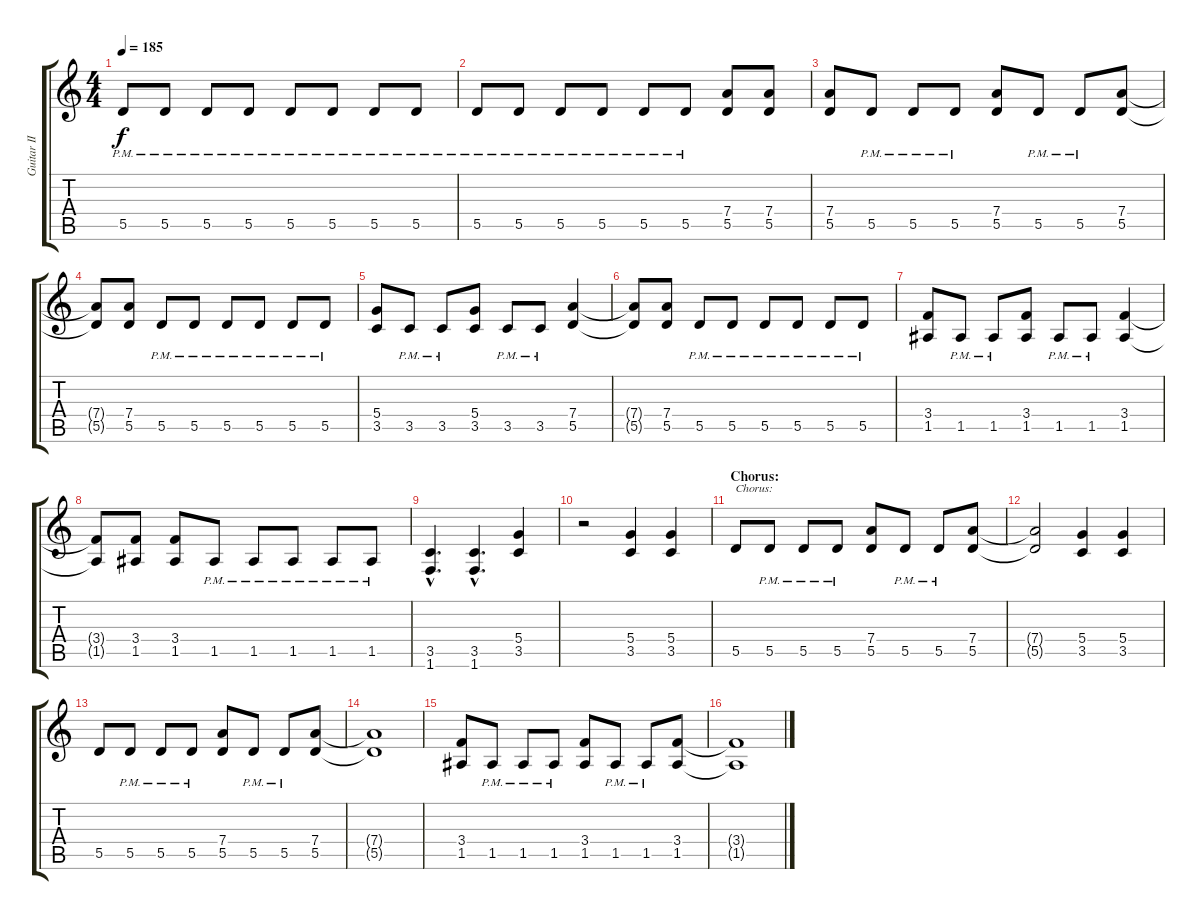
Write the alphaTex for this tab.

\track ("Guitar II" "Guitar II") {instrument distortionguitar}
\staff {score tabs}
\tuning (E4 B3 G3 D3 A2 E2) {hide}
\ts (4 4)
\tempo 185
\clef g2
\ks c
5.5{pm}.8{dy f} 5.5{pm}.8 5.5{pm}.8 5.5{pm}.8 5.5{pm}.8 5.5{pm}.8 5.5{pm}.8 5.5{pm}.8 |
5.5{pm}.8 5.5{pm}.8 5.5{pm}.8 5.5{pm}.8 5.5{pm}.8 5.5{pm}.8 (7.4 5.5).8 (7.4 5.5).8 |
(7.4 5.5).8 5.5{pm}.8 5.5{pm}.8 5.5{pm}.8 (7.4 5.5).8 5.5{pm}.8 5.5{pm}.8 (7.4 5.5).8 |
(7.4{t} 5.5{t}).8 (7.4 5.5).8 5.5{pm}.8 5.5{pm}.8 5.5{pm}.8 5.5{pm}.8 5.5{pm}.8 5.5{pm}.8 |
(5.4 3.5).8 3.5{pm}.8 3.5{pm}.8 (5.4 3.5).8 3.5{pm}.8 3.5{pm}.8 (7.4 5.5).4 |
(7.4{t} 5.5{t}).8 (7.4 5.5).8 5.5{pm}.8 5.5{pm}.8 5.5{pm}.8 5.5{pm}.8 5.5{pm}.8 5.5{pm}.8 |
(3.4 1.5).8 1.5{pm}.8 1.5{pm}.8 (3.4 1.5).8 1.5{pm}.8 1.5{pm}.8 (3.4 1.5).4 |
(3.4{t} 1.5{t}).8 (3.4 1.5).8 (3.4 1.5).8 1.5{pm}.8 1.5{pm}.8 1.5{pm}.8 1.5{pm}.8 1.5{pm}.8 |
(3.5{hac} 1.6{hac}).4{d} (3.5{hac} 1.6{hac}).4{d} (5.4 3.5).4 |
r.2 (5.4 3.5).4 (5.4 3.5).4 |
\section ("" "Chorus:")
5.5.8{txt "Chorus:"} 5.5{pm}.8 5.5{pm}.8 5.5{pm}.8 (7.4 5.5).8 5.5{pm}.8 5.5{pm}.8 (7.4 5.5).8 |
(7.4{t} 5.5{t}).2 (5.4 3.5).4 (5.4 3.5).4 |
5.5.8 5.5{pm}.8 5.5{pm}.8 5.5{pm}.8 (7.4 5.5).8 5.5{pm}.8 5.5{pm}.8 (7.4 5.5).8 |
(7.4{t} 5.5{t}).1 |
(3.4 1.5).8 1.5{pm}.8 1.5{pm}.8 1.5{pm}.8 (3.4 1.5).8 1.5{pm}.8 1.5{pm}.8 (3.4 1.5).8 |
(3.4{t} 1.5{t}).1
